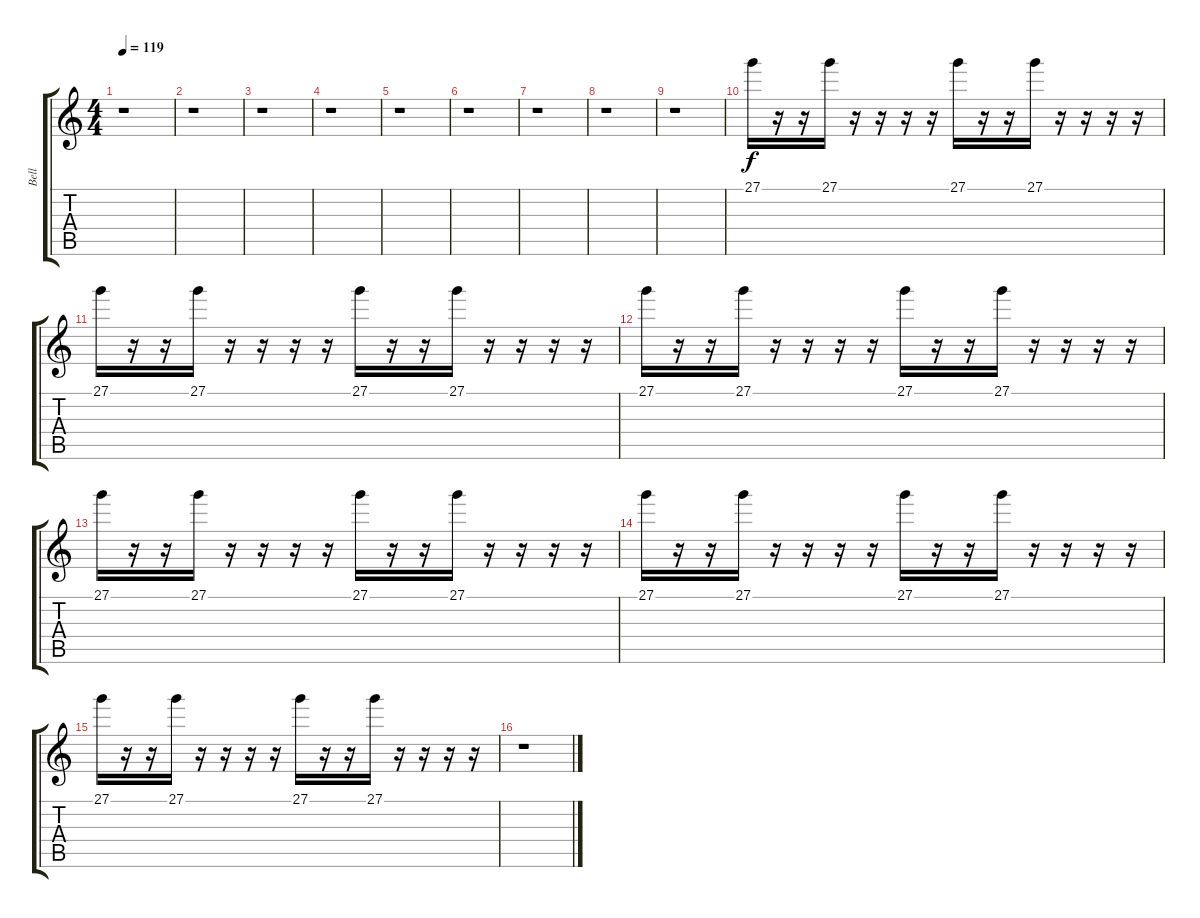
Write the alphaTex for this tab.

\track ("Bell                            " "Bell      ") {instrument tubularbells}
\staff {score tabs}
\tuning (E4 B3 G3 D3 A2 E2) {hide}
\ts (4 4)
\tempo 119
\clef g2
\ks c
r.1{dy f} |
r.1 |
r.1 |
r.1 |
r.1 |
r.1 |
r.1 |
r.1 |
r.1 |
27.1.16{balance 11} r.16 r.16 27.1.16 r.16 r.16 r.16 r.16 27.1.16 r.16 r.16 27.1.16 r.16 r.16 r.16 r.16 |
27.1.16 r.16 r.16 27.1.16 r.16 r.16 r.16 r.16 27.1.16 r.16 r.16 27.1.16 r.16 r.16 r.16 r.16 |
27.1.16 r.16 r.16 27.1.16 r.16 r.16 r.16 r.16 27.1.16 r.16 r.16 27.1.16 r.16 r.16 r.16 r.16 |
27.1.16 r.16 r.16 27.1.16 r.16 r.16 r.16 r.16 27.1.16 r.16 r.16 27.1.16 r.16 r.16 r.16 r.16 |
27.1.16 r.16 r.16 27.1.16 r.16 r.16 r.16 r.16 27.1.16 r.16 r.16 27.1.16 r.16 r.16 r.16 r.16 |
27.1.16 r.16 r.16 27.1.16 r.16 r.16 r.16 r.16 27.1.16 r.16 r.16 27.1.16 r.16 r.16 r.16 r.16 |
r.1
